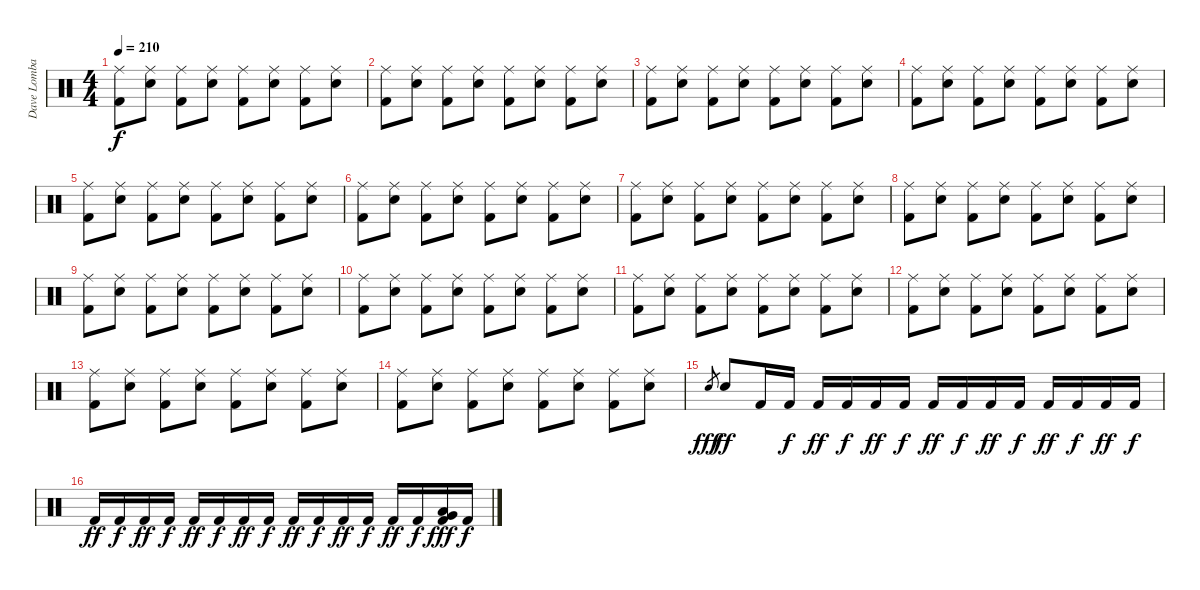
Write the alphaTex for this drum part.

\track ("Dave Lombardo" "Dave Lomba") {instrument percussion}
\staff {score}
\articulation defaults
\ts (4 4)
\tempo 210
\clef neutral
\ks c
("Kick (hit) 2" "Ride (middle)").8{dy f} ("Electric Snare (hit)" "Ride (middle)").8 ("Kick (hit) 2" "Ride (middle)").8 ("Electric Snare (hit)" "Ride (middle)").8 ("Kick (hit) 2" "Ride (middle)").8 ("Electric Snare (hit)" "Ride (middle)").8 ("Kick (hit) 2" "Ride (middle)").8 ("Electric Snare (hit)" "Ride (middle)").8 |
("Kick (hit) 2" "Ride (middle)").8 ("Electric Snare (hit)" "Ride (middle)").8 ("Kick (hit) 2" "Ride (middle)").8 ("Electric Snare (hit)" "Ride (middle)").8 ("Kick (hit) 2" "Ride (middle)").8 ("Electric Snare (hit)" "Ride (middle)").8 ("Kick (hit) 2" "Ride (middle)").8 ("Electric Snare (hit)" "Ride (middle)").8 |
("Kick (hit) 2" "Ride (middle)").8 ("Electric Snare (hit)" "Ride (middle)").8 ("Kick (hit) 2" "Ride (middle)").8 ("Electric Snare (hit)" "Ride (middle)").8 ("Kick (hit) 2" "Ride (middle)").8 ("Electric Snare (hit)" "Ride (middle)").8 ("Kick (hit) 2" "Ride (middle)").8 ("Electric Snare (hit)" "Ride (middle)").8 |
("Kick (hit) 2" "Ride (middle)").8 ("Electric Snare (hit)" "Ride (middle)").8 ("Kick (hit) 2" "Ride (middle)").8 ("Electric Snare (hit)" "Ride (middle)").8 ("Kick (hit) 2" "Ride (middle)").8 ("Electric Snare (hit)" "Ride (middle)").8 ("Kick (hit) 2" "Ride (middle)").8 ("Electric Snare (hit)" "Ride (middle)").8 |
("Kick (hit) 2" "Ride (middle)").8 ("Electric Snare (hit)" "Ride (middle)").8 ("Kick (hit) 2" "Ride (middle)").8 ("Electric Snare (hit)" "Ride (middle)").8 ("Kick (hit) 2" "Ride (middle)").8 ("Electric Snare (hit)" "Ride (middle)").8 ("Kick (hit) 2" "Ride (middle)").8 ("Electric Snare (hit)" "Ride (middle)").8 |
("Kick (hit) 2" "Ride (middle)").8 ("Electric Snare (hit)" "Ride (middle)").8 ("Kick (hit) 2" "Ride (middle)").8 ("Electric Snare (hit)" "Ride (middle)").8 ("Kick (hit) 2" "Ride (middle)").8 ("Electric Snare (hit)" "Ride (middle)").8 ("Kick (hit) 2" "Ride (middle)").8 ("Electric Snare (hit)" "Ride (middle)").8 |
("Kick (hit) 2" "Ride (middle)").8 ("Electric Snare (hit)" "Ride (middle)").8 ("Kick (hit) 2" "Ride (middle)").8 ("Electric Snare (hit)" "Ride (middle)").8 ("Kick (hit) 2" "Ride (middle)").8 ("Electric Snare (hit)" "Ride (middle)").8 ("Kick (hit) 2" "Ride (middle)").8 ("Electric Snare (hit)" "Ride (middle)").8 |
("Kick (hit) 2" "Ride (middle)").8 ("Electric Snare (hit)" "Ride (middle)").8 ("Kick (hit) 2" "Ride (middle)").8 ("Electric Snare (hit)" "Ride (middle)").8 ("Kick (hit) 2" "Ride (middle)").8 ("Electric Snare (hit)" "Ride (middle)").8 ("Kick (hit) 2" "Ride (middle)").8 ("Electric Snare (hit)" "Ride (middle)").8 |
("Kick (hit) 2" "Ride (middle)").8 ("Electric Snare (hit)" "Ride (middle)").8 ("Kick (hit) 2" "Ride (middle)").8 ("Electric Snare (hit)" "Ride (middle)").8 ("Kick (hit) 2" "Ride (middle)").8 ("Electric Snare (hit)" "Ride (middle)").8 ("Kick (hit) 2" "Ride (middle)").8 ("Electric Snare (hit)" "Ride (middle)").8 |
("Kick (hit) 2" "Ride (middle)").8 ("Electric Snare (hit)" "Ride (middle)").8 ("Kick (hit) 2" "Ride (middle)").8 ("Electric Snare (hit)" "Ride (middle)").8 ("Kick (hit) 2" "Ride (middle)").8 ("Electric Snare (hit)" "Ride (middle)").8 ("Kick (hit) 2" "Ride (middle)").8 ("Electric Snare (hit)" "Ride (middle)").8 |
("Kick (hit) 2" "Ride (middle)").8 ("Electric Snare (hit)" "Ride (middle)").8 ("Kick (hit) 2" "Ride (middle)").8 ("Electric Snare (hit)" "Ride (middle)").8 ("Kick (hit) 2" "Ride (middle)").8 ("Electric Snare (hit)" "Ride (middle)").8 ("Kick (hit) 2" "Ride (middle)").8 ("Electric Snare (hit)" "Ride (middle)").8 |
("Kick (hit) 2" "Ride (middle)").8 ("Electric Snare (hit)" "Ride (middle)").8 ("Kick (hit) 2" "Ride (middle)").8 ("Electric Snare (hit)" "Ride (middle)").8 ("Kick (hit) 2" "Ride (middle)").8 ("Electric Snare (hit)" "Ride (middle)").8 ("Kick (hit) 2" "Ride (middle)").8 ("Electric Snare (hit)" "Ride (middle)").8 |
("Kick (hit) 2" "Ride (middle)").8 ("Electric Snare (hit)" "Ride (middle)").8 ("Kick (hit) 2" "Ride (middle)").8 ("Electric Snare (hit)" "Ride (middle)").8 ("Kick (hit) 2" "Ride (middle)").8 ("Electric Snare (hit)" "Ride (middle)").8 ("Kick (hit) 2" "Ride (middle)").8 ("Electric Snare (hit)" "Ride (middle)").8 |
("Kick (hit) 2" "Ride (middle)").8 ("Electric Snare (hit)" "Ride (middle)").8 ("Kick (hit) 2" "Ride (middle)").8 ("Electric Snare (hit)" "Ride (middle)").8 ("Kick (hit) 2" "Ride (middle)").8 ("Electric Snare (hit)" "Ride (middle)").8 ("Kick (hit) 2" "Ride (middle)").8 ("Electric Snare (hit)" "Ride (middle)").8 |
"Electric Snare (hit)".8{gr dy fff} "Electric Snare (hit)".8{dy ff} "Kick (hit) 2".16 "Kick (hit) 2".16{dy f} "Kick (hit) 2".16{dy ff} "Kick (hit) 2".16{dy f} "Kick (hit) 2".16{dy ff} "Kick (hit) 2".16{dy f} "Kick (hit) 2".16{dy ff} "Kick (hit) 2".16{dy f} "Kick (hit) 2".16{dy ff} "Kick (hit) 2".16{dy f} "Kick (hit) 2".16{dy ff} "Kick (hit) 2".16{dy f} "Kick (hit) 2".16{dy ff} "Kick (hit) 2".16{dy f} |
"Kick (hit) 2".16{dy ff} "Kick (hit) 2".16{dy f} "Kick (hit) 2".16{dy ff} "Kick (hit) 2".16{dy f} "Kick (hit) 2".16{dy ff} "Kick (hit) 2".16{dy f} "Kick (hit) 2".16{dy ff} "Kick (hit) 2".16{dy f} "Kick (hit) 2".16{dy ff} "Kick (hit) 2".16{dy f} "Kick (hit) 2".16{dy ff} "Kick (hit) 2".16{dy f} "Kick (hit) 2".16{dy ff} "Kick (hit) 2".16{dy f} ("Kick (hit) 2" "Low Tom (hit)" "Very Low Tom (hit)").16{dy fff} "Kick (hit) 2".16{dy f}
